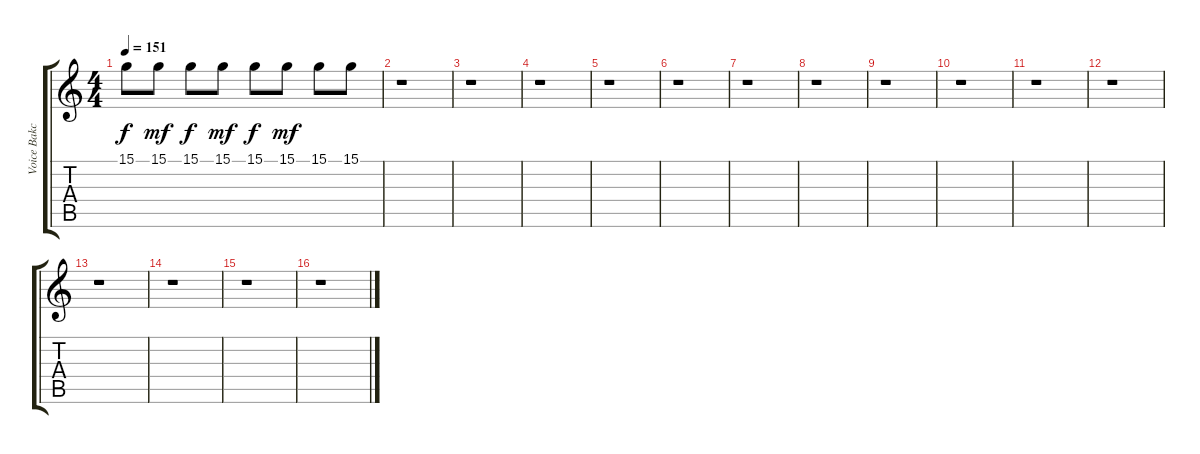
\track ("Voice Bakcup 2" "Voice Bakc") {instrument fx7echoes}
\staff {score tabs}
\tuning (E4 B3 G3 D3 A2 E2) {hide}
\ts (4 4)
\tempo 151
\clef g2
\ks c
15.1.8{dy f} 15.1.8{dy mf} 15.1.8{dy f} 15.1.8{dy mf} 15.1.8{dy f} 15.1.8{dy mf} 15.1.8 15.1.8 |
r.1 |
r.1 |
r.1 |
r.1 |
r.1 |
r.1 |
r.1 |
r.1 |
r.1 |
r.1 |
r.1 |
r.1 |
r.1 |
r.1 |
r.1
